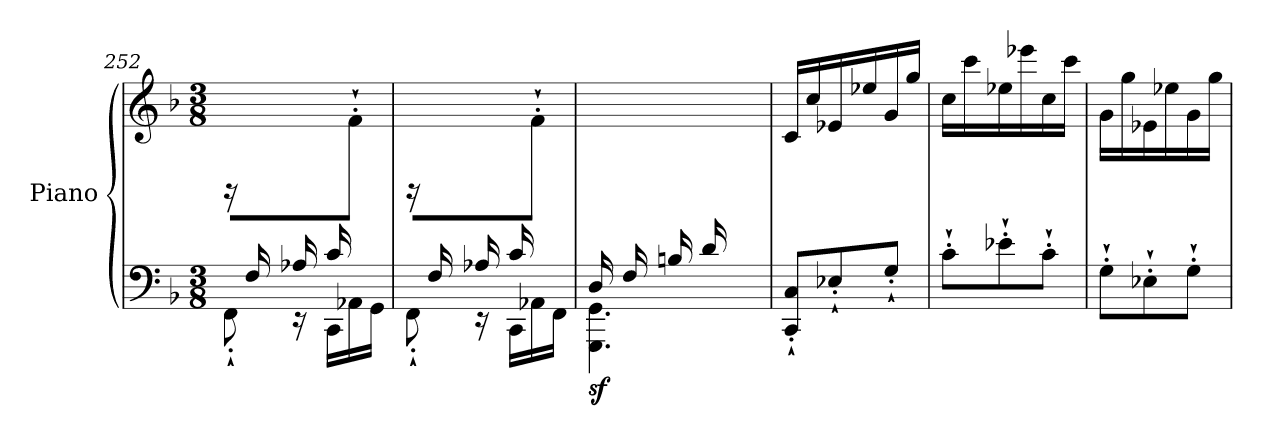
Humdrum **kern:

**kern	**kern	**dynam
*part1	*part1	*part1
*staff2	*staff1	*staff1/2
*I"Piano	*	*
*I'Pno	*	*
!!LO:LB:g=z
*clefF4	*clefG2	*
*k[b-]	*k[b-]	*
*M3/8	*M3/8	*
=252	=252	=252
*^	*	*
16ryy	8FF'`\	16rGG	.
(>16F/LL	.	8.ryy	.
16A-X/	16rEE	.	.
16c/J	16CC\LL	.	.
8ryy	16AA-X\	8f'`\J)	.
.	16GG\JJ	.	.
=253	=253	=253	=253
16ryy	8FF'`\	16rGG	.
(>16F/LL	.	8.ryy	.
16A-X/	16rEE	.	.
16c/J	16CC\LL	.	.
8ryy	16AA-X\	8f'`\J)	.
.	16FF\JJ	.	.
=254	=254	=254	=254
!	!	!	!LO:DY:b=2
16D/LL	4.GGG\ 4.GG\	4ryy	sf
16F/	.	.	.
16Bn/	.	.	.
16d/	.	.	.
8ryy	.	16f\	.
.	.	16bn\JJ	.
*v	*v	*	*
=255	=255	=255
8CC/'` 8C/'`L	16c/LL	.
.	16cc/	.
8E-X'`/	16e-X/	.
.	16ee-X/	.
8G'`/J	16g/	.
.	16gg/JJ	.
=256	=256	=256
8c'`\L	16cc\LL	.
.	16ccc\	.
8e-X'`\	16ee-X\	.
.	16eee-X\	.
8c'`\J	16cc\	.
.	16ccc\JJ	.
!!LO:LB:g=z
=257	=257	=257
8G'`\L	16g\LL	.
.	16gg\	.
8E-X'`\	16e-X\	.
.	16ee-X\	.
8G'`\J	16g\	.
.	16gg\JJ	.
=	=	=
*-	*-	*-
